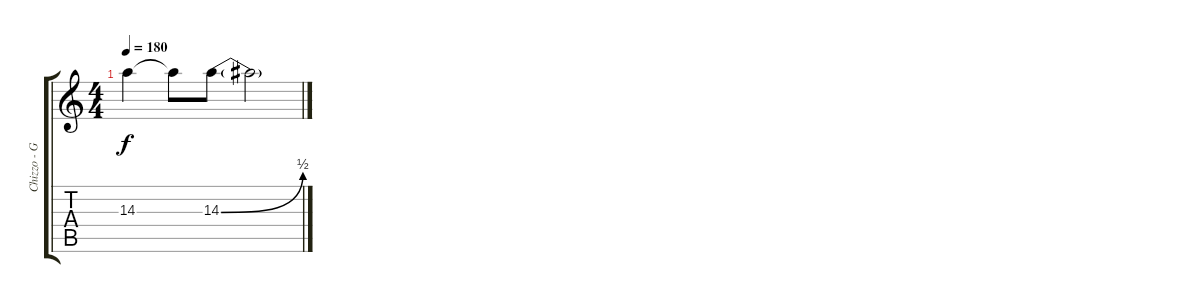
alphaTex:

\track ("Chizzo - Guitarra" "Chizzo - G") {instrument distortionguitar}
\staff {score tabs}
\tuning (E4 B3 G3 D3 A2 E2) {hide}
\ts (4 4)
\tempo 180
\clef g2
\ks c
14.3.4{dy f} 14.3{t}.8 14.3{be (bend 0 0 60 2)}.8 14.3{t}.2
